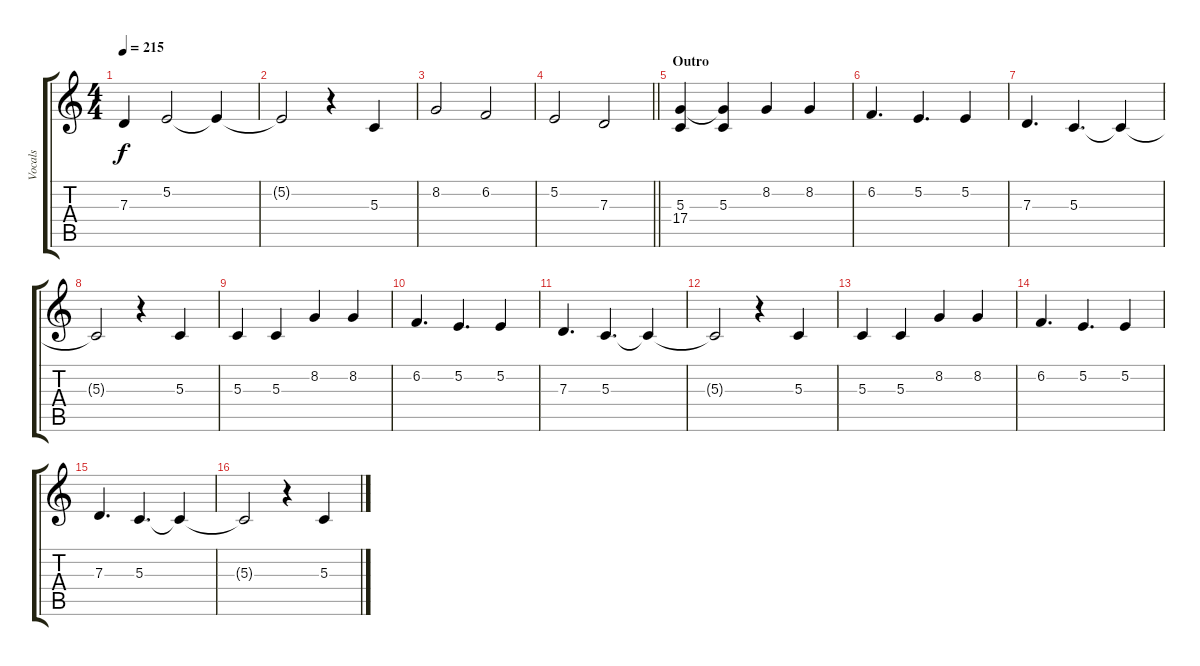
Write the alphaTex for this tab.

\track ("Vocals" "Vocals") {instrument altosax}
\staff {score tabs}
\tuning (E4 B3 G3 D3 A2 E2) {hide}
\ts (4 4)
\tempo 215
\clef g2
\ks c
7.3.4{dy f} 5.2.2 5.2{t}.4 |
5.2{t}.2 r.4 5.3.4 |
8.2.2 6.2.2 |
\barLineRight lightlight
5.2.2 7.3.2 |
\section ("" "Outro")
(5.3 17.4).4 (5.3 17.4{t}).4 8.2.4 8.2.4 |
6.2.4{d} 5.2.4{d} 5.2.4 |
7.3.4{d} 5.3.4{d} 5.3{t}.4 |
5.3{t}.2 r.4 5.3.4 |
5.3.4 5.3.4 8.2.4 8.2.4 |
6.2.4{d} 5.2.4{d} 5.2.4 |
7.3.4{d} 5.3.4{d} 5.3{t}.4 |
5.3{t}.2 r.4 5.3.4 |
5.3.4 5.3.4 8.2.4 8.2.4 |
6.2.4{d} 5.2.4{d} 5.2.4 |
7.3.4{d} 5.3.4{d} 5.3{t}.4 |
5.3{t}.2 r.4 5.3.4
